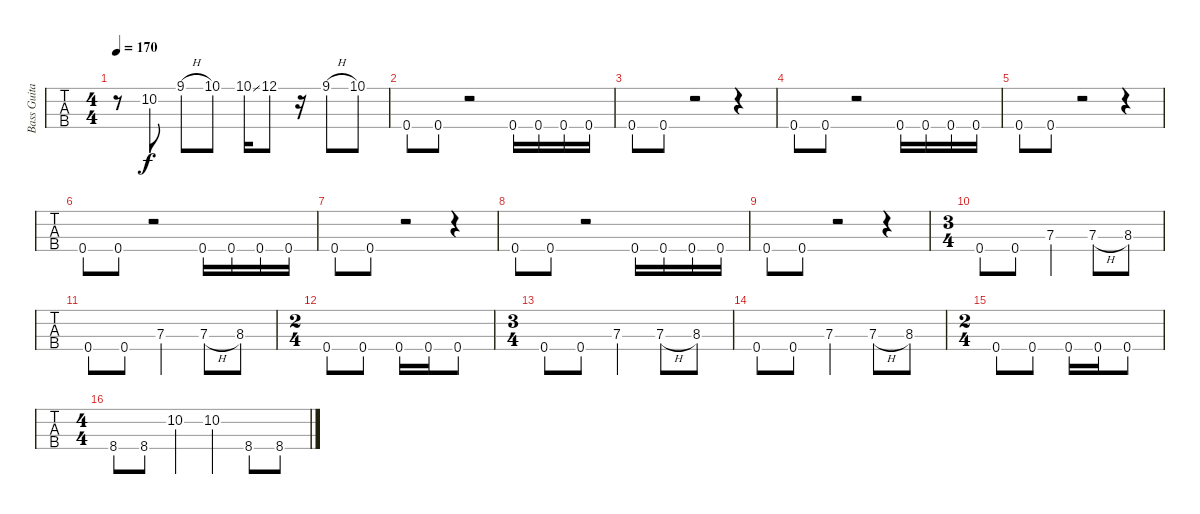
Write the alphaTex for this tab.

\track ("Bass Guitar" "Bass Guita") {instrument electricbasspick}
\staff {tabs}
\tuning (F2 C2 G1 C1) {hide}
\ts (4 4)
\tempo 170
\clef f4
\ks c
r.8{dy f} 10.2.8 9.1{h}.8 10.1.8 10.1{ss}.16 12.1.8 r.16 9.1{h}.8 10.1.8 |
0.4.8 0.4.8 r.2 0.4.16 0.4.16 0.4.16 0.4.16 |
0.4.8 0.4.8 r.2 r.4 |
0.4.8 0.4.8 r.2 0.4.16 0.4.16 0.4.16 0.4.16 |
0.4.8 0.4.8 r.2 r.4 |
0.4.8 0.4.8 r.2 0.4.16 0.4.16 0.4.16 0.4.16 |
0.4.8 0.4.8 r.2 r.4 |
0.4.8 0.4.8 r.2 0.4.16 0.4.16 0.4.16 0.4.16 |
0.4.8 0.4.8 r.2 r.4 |
\ts (3 4)
0.4.8 0.4.8 7.3.4 7.3{h}.8 8.3.8 |
0.4.8 0.4.8 7.3.4 7.3{h}.8 8.3.8 |
\ts (2 4)
0.4.8 0.4.8 0.4.16 0.4.16 0.4.8 |
\ts (3 4)
0.4.8 0.4.8 7.3.4 7.3{h}.8 8.3.8 |
0.4.8 0.4.8 7.3.4 7.3{h}.8 8.3.8 |
\ts (2 4)
0.4.8 0.4.8 0.4.16 0.4.16 0.4.8 |
\ts (4 4)
8.4.8 8.4.8 10.2.4 10.2.4 8.4.8 8.4.8
